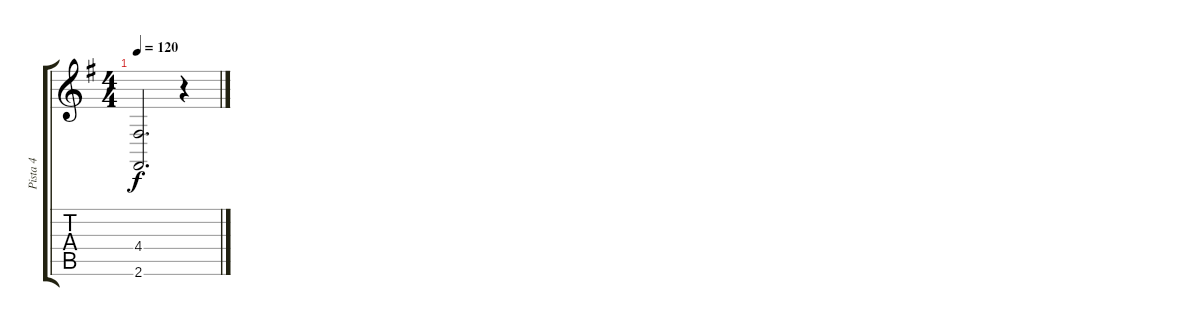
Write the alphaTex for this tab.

\track ("Pista 4" "Pista 4") {instrument choiraahs}
\staff {score tabs}
\tuning (E4 B3 G3 D3 A2 E2) {hide}
\ts (4 4)
\tempo 120
\clef g2
\ks g
(4.4 2.6).2{d dy f} r.4
